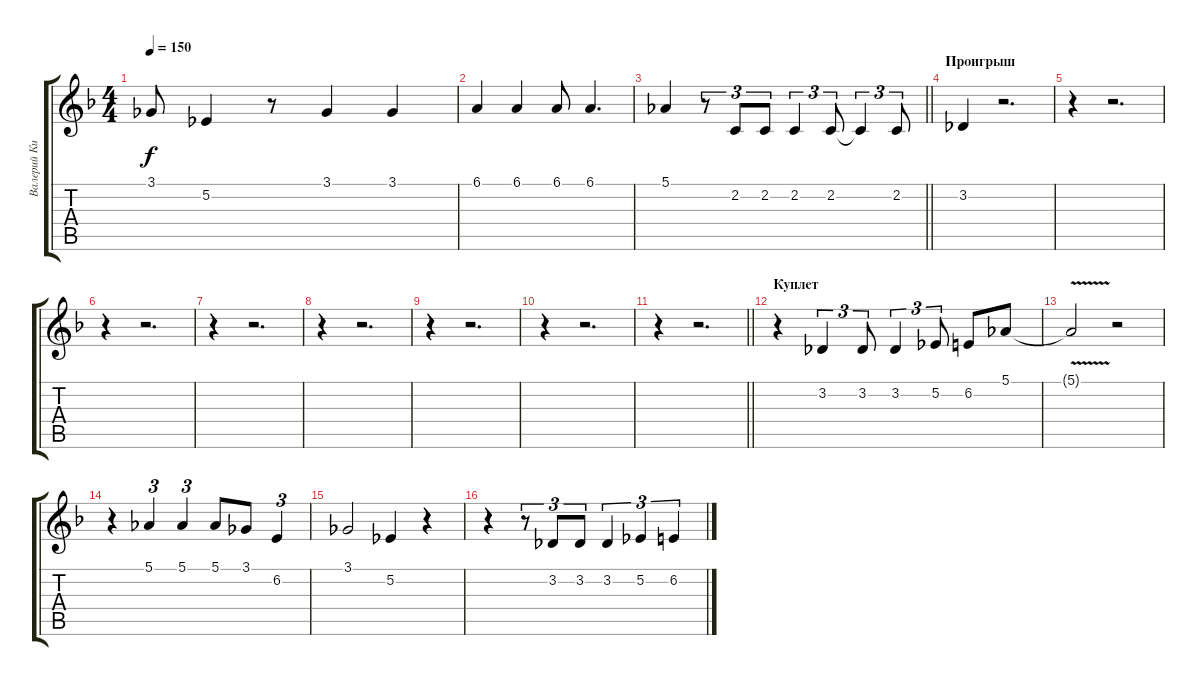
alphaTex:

\track ("Валерий Кипелов" "Валерий Ки") {instrument trumpet}
\staff {score tabs}
\tuning (Eb4 Bb3 Gb3 Db3 Ab2 Eb2) {hide}
\ts (4 4)
\tempo 150
\clef g2
\ks dminor
3.1{t}.8{dy f} 5.2.4 r.8 3.1.4 3.1.4 |
6.1.4 6.1.4 6.1.8 6.1.4{d} |
\barLineRight lightlight
5.1.4 r.8{tu (3 2)} 2.2.8{tu (3 2)} 2.2.8{tu (3 2)} 2.2.4{tu (3 2)} 2.2.8{tu (3 2)} 2.2{t}.4{tu (3 2)} 2.2.8{tu (3 2)} |
\section ("" "Проигрыш")
3.2.4 r.2{d} |
r.4 r.2{d} |
r.4 r.2{d} |
r.4 r.2{d} |
r.4 r.2{d} |
r.4 r.2{d} |
r.4 r.2{d} |
\barLineRight lightlight
r.4 r.2{d} |
\section ("" "Куплет")
r.4 3.2.4{tu (3 2)} 3.2.8{tu (3 2)} 3.2.4{tu (3 2)} 5.2.8{tu (3 2)} 6.2.8 5.1.8 |
5.1{v t}.2 r.2 |
r.4 5.1.4{tu (3 2)} 5.1.4{tu (3 2)} 5.1.8 3.1.8 6.2.4{tu (3 2)} |
3.1.2 5.2.4 r.4 |
r.4 r.8{tu (3 2)} 3.2.8{tu (3 2)} 3.2.8{tu (3 2)} 3.2.4{tu (3 2)} 5.2.4{tu (3 2)} 6.2.4{tu (3 2)}
